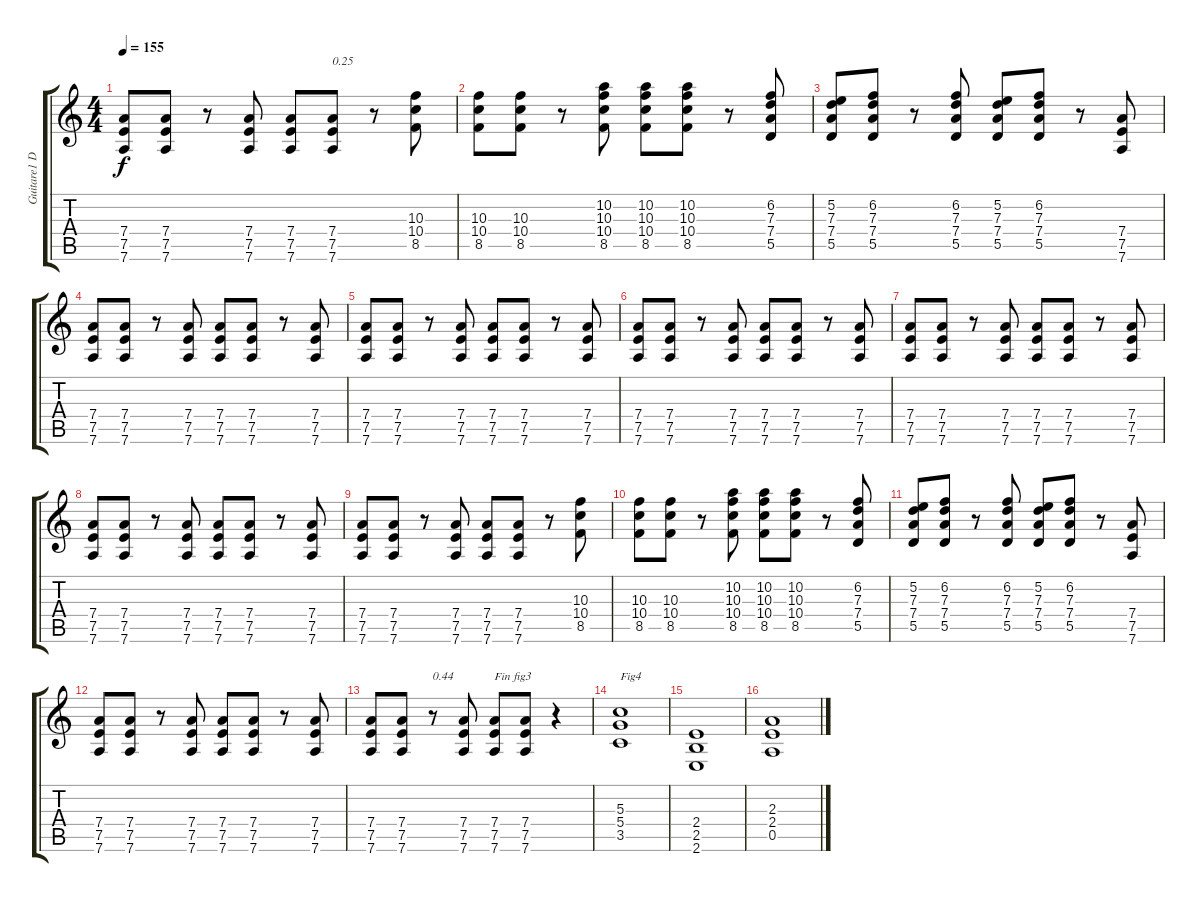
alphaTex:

\track ("Guitare1 Dr-D" "Guitare1 D") {instrument distortionguitar}
\staff {score tabs}
\tuning (E4 B3 G3 D3 A2 D2) {hide}
\ts (4 4)
\tempo 155
\clef g2
\ks c
(7.4 7.5 7.6).8{dy f} (7.4 7.5 7.6).8 r.8 (7.4 7.5 7.6).8 (7.4 7.5 7.6).8 (7.4 7.5 7.6).8{txt "0.25"} r.8 (10.3 10.4 8.5).8 |
(10.3 10.4 8.5).8 (10.3 10.4 8.5).8 r.8 (10.2 10.3 10.4 8.5).8 (10.2 10.3 10.4 8.5).8 (10.2 10.3 10.4 8.5).8 r.8 (6.2 7.3 7.4 5.5).8 |
(5.2 7.3 7.4 5.5).8 (6.2 7.3 7.4 5.5).8 r.8 (6.2 7.3 7.4 5.5).8 (5.2 7.3 7.4 5.5).8 (6.2 7.3 7.4 5.5).8 r.8 (7.4 7.5 7.6).8 |
(7.4 7.5 7.6).8 (7.4 7.5 7.6).8 r.8 (7.4 7.5 7.6).8 (7.4 7.5 7.6).8 (7.4 7.5 7.6).8 r.8 (7.4 7.5 7.6).8 |
(7.4 7.5 7.6).8 (7.4 7.5 7.6).8 r.8 (7.4 7.5 7.6).8 (7.4 7.5 7.6).8 (7.4 7.5 7.6).8 r.8 (7.4 7.5 7.6).8 |
(7.4 7.5 7.6).8 (7.4 7.5 7.6).8 r.8 (7.4 7.5 7.6).8 (7.4 7.5 7.6).8 (7.4 7.5 7.6).8 r.8 (7.4 7.5 7.6).8 |
(7.4 7.5 7.6).8 (7.4 7.5 7.6).8 r.8 (7.4 7.5 7.6).8 (7.4 7.5 7.6).8 (7.4 7.5 7.6).8 r.8 (7.4 7.5 7.6).8 |
(7.4 7.5 7.6).8 (7.4 7.5 7.6).8 r.8 (7.4 7.5 7.6).8 (7.4 7.5 7.6).8 (7.4 7.5 7.6).8 r.8 (7.4 7.5 7.6).8 |
(7.4 7.5 7.6).8 (7.4 7.5 7.6).8 r.8 (7.4 7.5 7.6).8 (7.4 7.5 7.6).8 (7.4 7.5 7.6).8 r.8 (10.3 10.4 8.5).8 |
(10.3 10.4 8.5).8 (10.3 10.4 8.5).8 r.8 (10.2 10.3 10.4 8.5).8 (10.2 10.3 10.4 8.5).8 (10.2 10.3 10.4 8.5).8 r.8 (6.2 7.3 7.4 5.5).8 |
(5.2 7.3 7.4 5.5).8 (6.2 7.3 7.4 5.5).8 r.8 (6.2 7.3 7.4 5.5).8 (5.2 7.3 7.4 5.5).8 (6.2 7.3 7.4 5.5).8 r.8 (7.4 7.5 7.6).8 |
(7.4 7.5 7.6).8 (7.4 7.5 7.6).8 r.8 (7.4 7.5 7.6).8 (7.4 7.5 7.6).8 (7.4 7.5 7.6).8 r.8 (7.4 7.5 7.6).8 |
(7.4 7.5 7.6).8 (7.4 7.5 7.6).8 r.8{txt "0.44"} (7.4 7.5 7.6).8 (7.4 7.5 7.6).8{txt "Fin fig3"} (7.4 7.5 7.6).8 r.4 |
(5.3 5.4 3.5).1{txt "Fig4"} |
(2.4 2.5 2.6).1 |
(2.3 2.4 0.5).1
